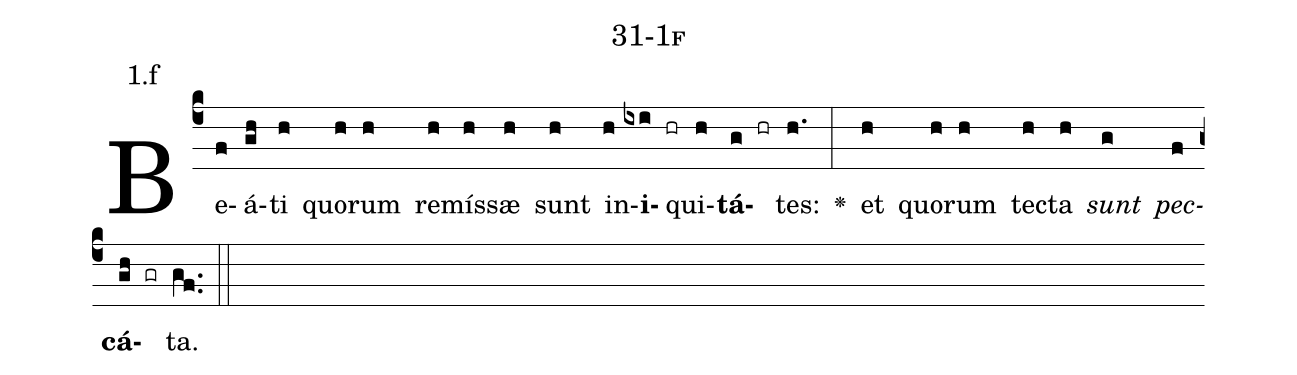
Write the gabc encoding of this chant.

name: 31-1f;
annotation: 1.f;
%%
(c4)Be(f)á(gh)ti(h) quo(h)rum(h) re(h)mís(h)sæ(h) sunt(h) in(h)<b>i</b>(ixi hr)qui(h)<b>tá</b>(g hr)tes:(h.) <v>\greheightstar</v>(:) et(h) quo(h)rum(h) tec(h)ta(h) <i>sunt</i>(g) <i>pec</i>(f)<b>cá</b>(gh gr)ta.(gf..) (::)


%E(h) u(h) o(g) u(f) a(gh) e.(gf..) (::)
